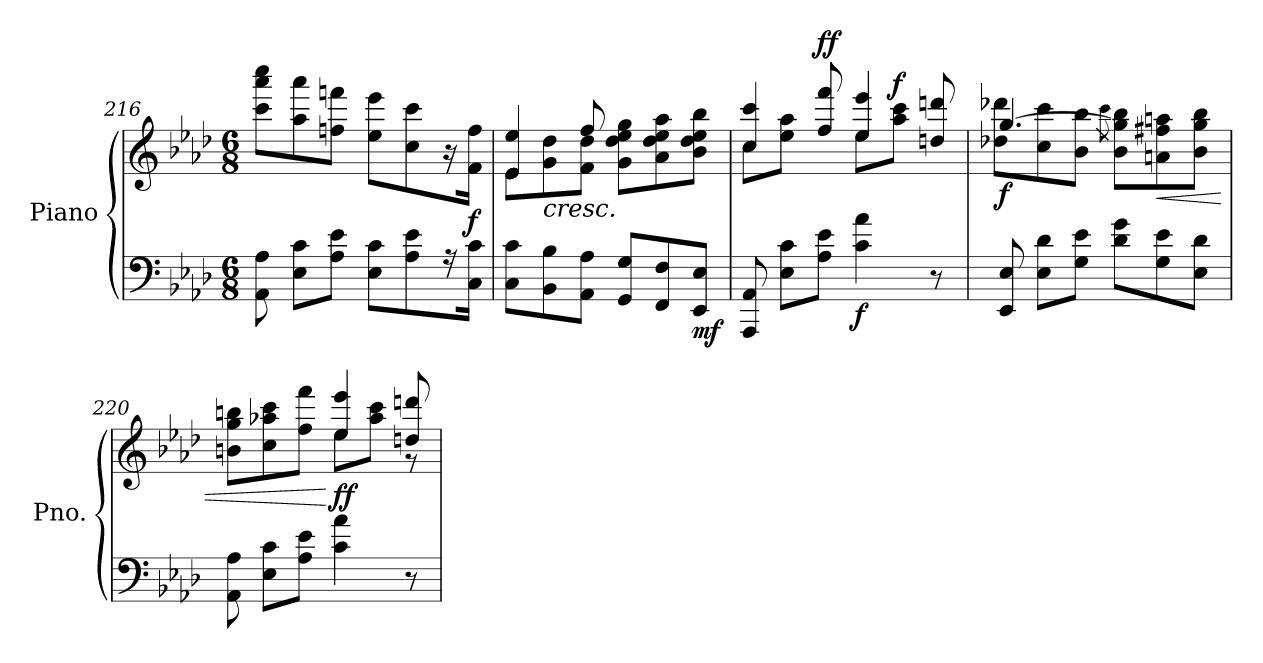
**kern	**kern	**dynam
*part1	*part1	*part1
*staff2	*staff1	*staff1/2
*I"Piano	*	*
*I'Pno.	*	*
!!LO:LB:g=z
*clefF4	*clefG2	*
*k[b-e-a-d-]	*k[b-e-a-d-]	*
*M6/8	*M6/8	*
=216	=216	=216
8AA-\ 8A-\	8ccc\ 8aaa-\ 8cccc\L	.
8E-\ 8c\L	8aa-\ 8aaa-\	.
8A-\ 8e-\J	8ffn\ 8fffn\J	.
8E-\ 8c\L	8ee-\ 8eee-\L	.
8A-\ 8e-\	8cc\ 8ccc\	.
16r	16r	.
!	!	!LO:DY:a=2
16C\ 16c\Jk	16f\ 16ff\Jk	f
=217	=217	=217
*	*^	*
8C\ 8c\L	4e-/ 4ee-/	8e-\L	.
!	!	!	!LO:HP:b
8BB-\ 8B-\	.	8g\ 8dd-\	<
8AA-\ 8A-\J	8ff/	8f\ 8dd-\J	.
8GG/ 8G/L	8g\ 8dd-\ 8ee-\ 8gg\L	8rcyy	.
8FF/ 8F/	8a-\ 8dd-\ 8ee-\ 8aa-\	4rcyy	.
!	!	!	!LO:DY:b=2
8EE-/ 8E-/J	8b-\ 8dd-\ 8ee-\ 8bb-\J	.	mf
=218	=218	=218	=218
8AAA-/ 8AA-/	4cc/ 4ccc/	8cc\L	.
8E-\ 8c\L	.	8ee-\ 8aa-\J	.
!	!	!	!LO:DY:n=1:a
8A-\ 8e-\J	8ff/ 8fff/	8ryy	[ ff
!	!	!	!LO:DY:n=2:b=2
4c\ 4a-\	4ee-/ 4eee-/	8ee-\L	f
!	!	!	!LO:DY:n=3:a
.	.	8aa-\ 8ccc\J	f
8r	8ddn/ 8dddn/	8ryy	.
!!LO:PB:g=z	!!
=219	=219	=219	=219
!	!	!	!LO:DY:b
8EE-/ 8E-/	[4.gg/	8dd-X\ 8ddd-X\L	f
8E-\ 8d-\L	.	8cc\ 8ccc\	.
8G\ 8e-\J	.	8b-\ 8bb-\J	.
.	.	8qccc\	.
8d-\ 8g\L	8rGGyy	8b-\ 8gg\] 8bb-\L	.
!	!	!	!LO:HP:b
8G\ 8e-\	4rGGyy	8an\ 8ff#X\ 8aan\	<
8E-\ 8d-\J	.	8b-\ 8gg\ 8bb-\J	.
=220	=220	=220	=220
8AA-\ 8A-\	8bn\ 8gg\ 8bbn\L	4.rcyy	.
8E-\ 8c\L	8cc\ 8aa-X\ 8ccc\	.	.
8A-\ 8e-\J	8ff\ 8fff\J	.	.
!	!	!	!LO:DY:n=1:b
4c\ 4a-\	4ee-/ 4eee-/	8ee-\L	[ ff
.	.	8aa-\ 8ccc\J	.
8r	8ddn/ 8dddn/	8r	.
*	*v	*v	*
=	=	=
*-	*-	*-
